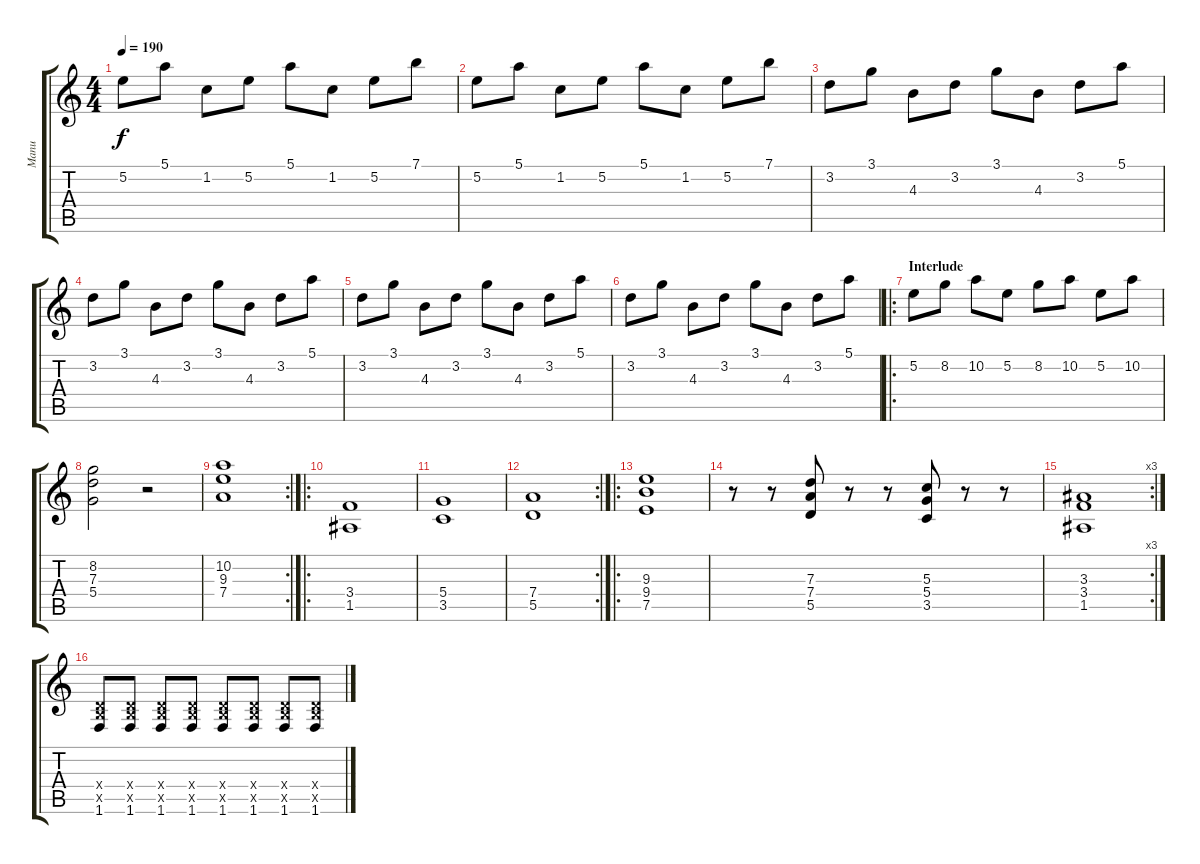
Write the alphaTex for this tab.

\track ("Manu" "Manu") {instrument overdrivenguitar}
\staff {score tabs}
\tuning (E4 B3 G3 D3 A2 E2) {hide}
\ts (4 4)
\tempo 190
\clef g2
\ks c
5.2.8{dy f} 5.1.8 1.2.8 5.2.8 5.1.8 1.2.8 5.2.8 7.1.8 |
5.2.8 5.1.8 1.2.8 5.2.8 5.1.8 1.2.8 5.2.8 7.1.8 |
3.2.8 3.1.8 4.3.8 3.2.8 3.1.8 4.3.8 3.2.8 5.1.8 |
3.2.8 3.1.8 4.3.8 3.2.8 3.1.8 4.3.8 3.2.8 5.1.8 |
3.2.8 3.1.8 4.3.8 3.2.8 3.1.8 4.3.8 3.2.8 5.1.8 |
3.2.8 3.1.8 4.3.8 3.2.8 3.1.8 4.3.8 3.2.8 5.1.8 |
\ro
\section ("" "Interlude")
5.2.8 8.2.8 10.2.8 5.2.8 8.2.8 10.2.8 5.2.8 10.2.8 |
(8.2 7.3 5.4).2 r.2 |
\rc 2
(10.2 9.3 7.4).1 |
\ro
(3.4 1.5).1 |
(5.4 3.5).1 |
\rc 2
(7.4 5.5).1 |
\ro
(9.3 9.4 7.5).1 |
r.8 r.8 (7.3 7.4 5.5).8 r.8 r.8 (5.3 5.4 3.5).8 r.8 r.8 |
\rc 3
(3.3 3.4 1.5).1 |
(0.4{x} 2.5{x} 1.6).8 (0.4{x} 2.5{x} 1.6).8 (0.4{x} 2.5{x} 1.6).8 (0.4{x} 2.5{x} 1.6).8 (0.4{x} 2.5{x} 1.6).8 (0.4{x} 2.5{x} 1.6).8 (0.4{x} 2.5{x} 1.6).8 (0.4{x} 2.5{x} 1.6).8
